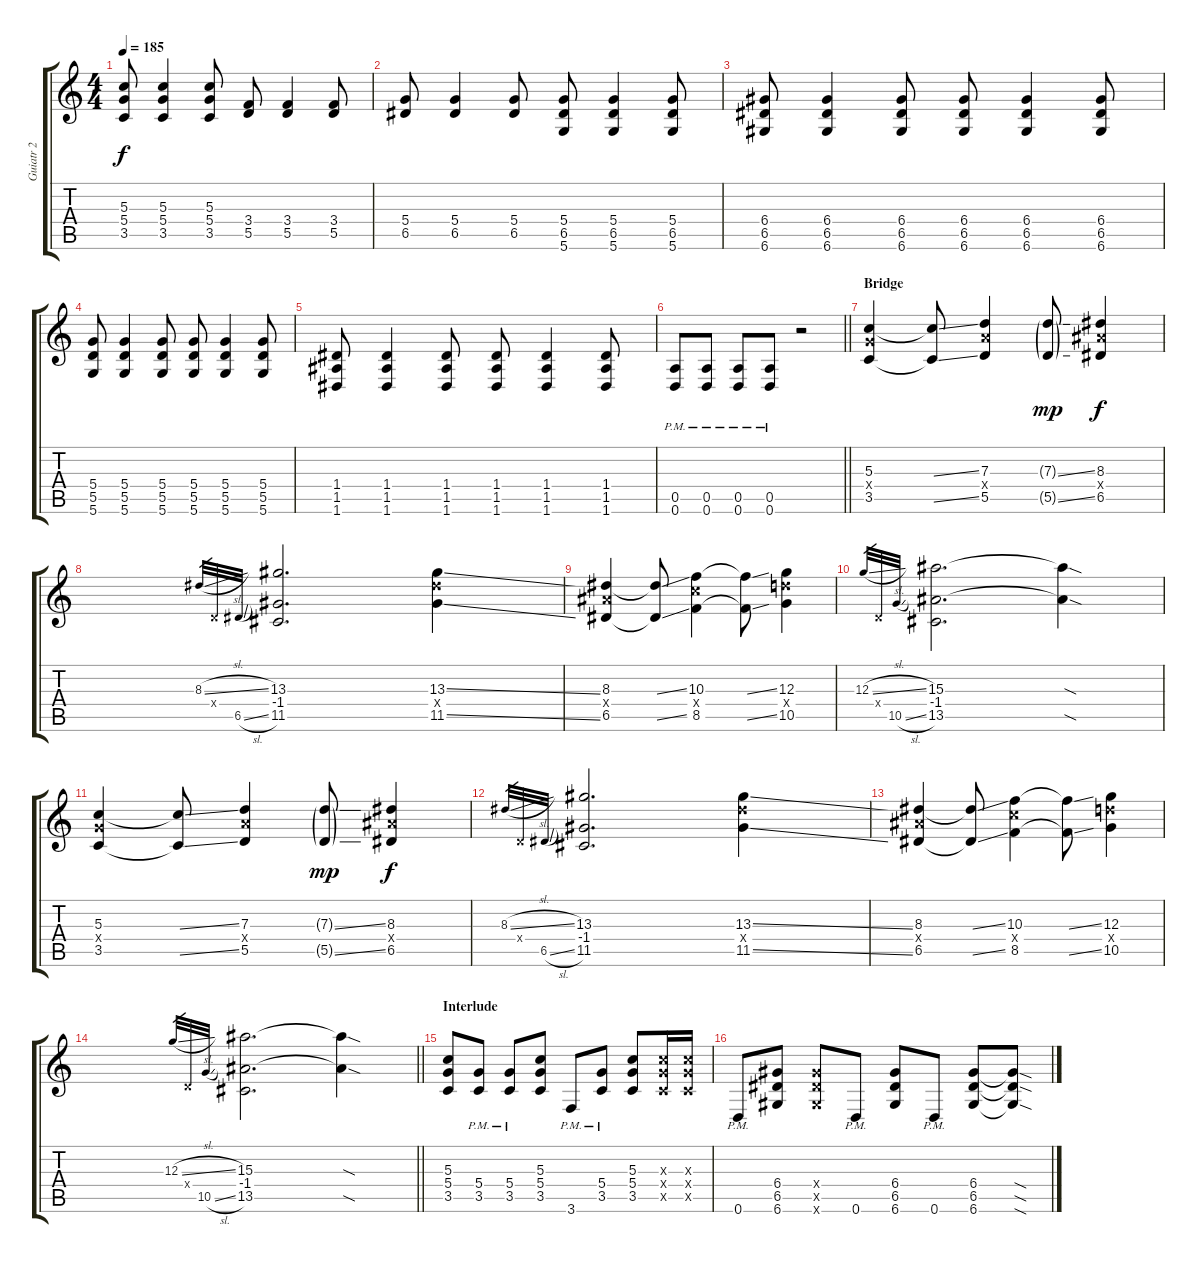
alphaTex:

\track ("Guiatr 2" "Guiatr 2") {instrument distortionguitar}
\staff {score tabs}
\tuning (E4 B3 G3 D3 A2 D2) {hide}
\ts (4 4)
\tempo 185
\clef g2
\ks c
(5.3 5.4 3.5).8{dy f} (5.3 5.4 3.5).4 (5.3 5.4 3.5).8 (3.4 5.5).8 (3.4 5.5).4 (3.4 5.5).8 |
(5.4 6.5).8 (5.4 6.5).4 (5.4 6.5).8 (5.4 6.5 5.6).8 (5.4 6.5 5.6).4 (5.4 6.5 5.6).8 |
(6.4 6.5 6.6).8 (6.4 6.5 6.6).4 (6.4 6.5 6.6).8 (6.4 6.5 6.6).8 (6.4 6.5 6.6).4 (6.4 6.5 6.6).8 |
(5.4 5.5 5.6).8 (5.4 5.5 5.6).4 (5.4 5.5 5.6).8 (5.4 5.5 5.6).8 (5.4 5.5 5.6).4 (5.4 5.5 5.6).8 |
(1.4 1.5 1.6).8 (1.4 1.5 1.6).4 (1.4 1.5 1.6).8 (1.4 1.5 1.6).8 (1.4 1.5 1.6).4 (1.4 1.5 1.6).8 |
\barLineRight lightlight
(0.5{pm} 0.6{pm}).8 (0.5{pm} 0.6{pm}).8 (0.5{pm} 0.6{pm}).8 (0.5{pm} 0.6{pm}).8 r.2 |
\section ("" "Bridge")
(5.3 5.4{x} 3.5).4 (5.3{ss t} 3.5{ss t}).8 (7.3 7.4{x} 5.5).4 (7.3{ss g} 5.5{ss g}).8{dy mp} (8.3 8.4{x} 6.5).4{dy f} |
8.3{sl}.32{gr} 0.4{x}.32{gr} 6.5{sl}.32{gr} (13.3 -1.4 11.5).2{d} (13.3{ss} 13.4{x} 11.5{ss}).4 |
(8.3 8.4{x} 6.5).4 (8.3{ss t} 6.5{ss t}).8 (10.3 10.4{x} 8.5).4 (10.3{ss t} 8.5{ss t}).8 (12.3 12.4{x} 10.5).4 |
12.3{sl}.32{gr} 0.4{x}.32{gr} 10.5{sl}.32{gr} (15.3 -1.4 13.5).2{d} (15.3{sod t} 13.5{sod t}).4 |
(5.3 5.4{x} 3.5).4 (5.3{ss t} 3.5{ss t}).8 (7.3 7.4{x} 5.5).4 (7.3{ss g} 5.5{ss g}).8{dy mp} (8.3 8.4{x} 6.5).4{dy f} |
8.3{sl}.32{gr} 0.4{x}.32{gr} 6.5{sl}.32{gr} (13.3 -1.4 11.5).2{d} (13.3{ss} 13.4{x} 11.5{ss}).4 |
(8.3 8.4{x} 6.5).4 (8.3{ss t} 6.5{ss t}).8 (10.3 10.4{x} 8.5).4 (10.3{ss t} 8.5{ss t}).8 (12.3 12.4{x} 10.5).4 |
\barLineRight lightlight
12.3{sl}.32{gr} 0.4{x}.32{gr} 10.5{sl}.32{gr} (15.3 -1.4 13.5).2{d} (15.3{sod t} 13.5{sod t}).4 |
\section ("" "Interlude")
(5.3 5.4 3.5).8 (5.4{pm} 3.5{pm}).8 (5.4{pm} 3.5{pm}).8 (5.3 5.4 3.5).8 3.6{pm}.8 (5.4{pm} 3.5{pm}).8 (5.3 5.4 3.5).8 (5.3{x} 5.4{x} 3.5{x}).16 (5.3{x} 5.4{x} 3.5{x}).16 |
0.6{pm}.8 (6.4 6.5 6.6).8 (6.4{x} 6.5{x} 6.6{x}).8 0.6{pm}.8 (6.4 6.5 6.6).8 0.6{pm}.8 (6.4 6.5 6.6).8 (6.4{sod t} 6.5{sod t} 6.6{sod t}).8
